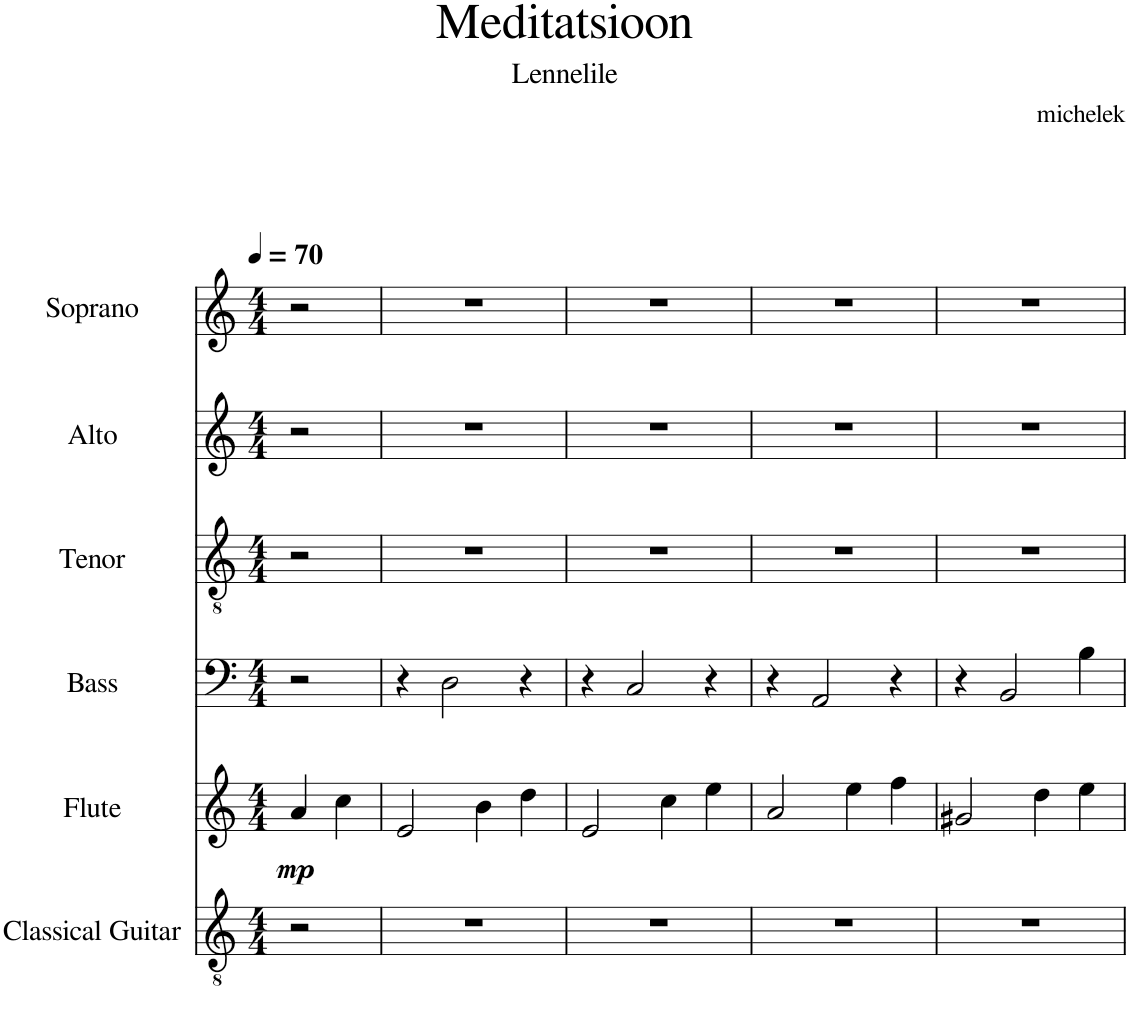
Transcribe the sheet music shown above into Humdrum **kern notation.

**kern	**kern	**dynam	**kern	**kern	**dynam	**kern	**kern	**kern	**kern
*part7	*part6	*part6	*part5	*part5	*part5	*part4	*part3	*part2	*part1
*staff8	*staff7	*staff7	*staff6	*staff5	*staff5/6	*staff4	*staff3	*staff2	*staff1
*I"Classical Guitar	*I"Flute	*	*I"Piano	*	*	*I"Bass	*I"Tenor	*I"Alto	*I"Soprano
*I'Guit.	*I'Fl.	*	*I'Pno.	*	*	*I'B.	*I'T.	*I'A.	*I'S.
*	*	*	*stria5	*stria5	*	*	*	*	*
*clefGv2	*clefG2	*	*clefF4	*clefG2	*	*clefF4	*clefGv2	*clefG2	*clefG2
*	*	*	*	*	*	*	*	*	*Trd-7c-12
*k[]	*k[]	*	*k[]	*k[]	*	*k[]	*k[]	*k[]	*k[]
*M4/4	*M4/4	*	*M4/4	*M4/4	*	*M4/4	*M4/4	*M4/4	*M4/4
*MM70	*MM70	*	*MM70	*MM70	*	*MM70	*MM70	*MM70	*MM70
=1	=1	=1	=1	=1	=1	=1	=1	=1	=1
!	!	!LO:DY:b	!	!	!LO:DY:b=2	!	!	!	!
!	!	!	!	!	!LO:DY:n=1:b	!	!	!	!
2r	4a/	mp	2r	4a	mp mp	2r	2r	2r	2r
.	4cc\	.	.	4cc	.	.	.	.	.
=2	=2	=2	=2	=2	=2	=2	=2	=2	=2
1r	2e/	.	4r	2e	.	4r	1r	1r	1r
.	.	.	2D	.	.	2D\	.	.	.
.	4b\	.	.	4b	.	.	.	.	.
.	4dd\	.	4r	4dd	.	4r	.	.	.
=3	=3	=3	=3	=3	=3	=3	=3	=3	=3
1r	2e/	.	4r	2e	.	4r	1r	1r	1r
.	.	.	2C	.	.	2C/	.	.	.
.	4cc\	.	.	4cc	.	.	.	.	.
.	4ee\	.	4r	4ee	.	4r	.	.	.
=4	=4	=4	=4	=4	=4	=4	=4	=4	=4
1r	2a/	.	4r	2a	.	4r	1r	1r	1r
.	.	.	2AA	.	.	2AA/	.	.	.
.	4ee\	.	.	4ee	.	.	.	.	.
.	4ff\	.	4r	4ff	.	4r	.	.	.
=5	=5	=5	=5	=5	=5	=5	=5	=5	=5
1r	2g#X/	.	4r	2g#X	.	4r	1r	1r	1r
.	.	.	2BB	.	.	2BB/	.	.	.
.	4dd\	.	.	4dd	.	.	.	.	.
.	4ee\	.	4B	4ee	.	4B\	.	.	.
=	=	=	=	=	=	=	=	=	=
*-	*-	*-	*-	*-	*-	*-	*-	*-	*-
